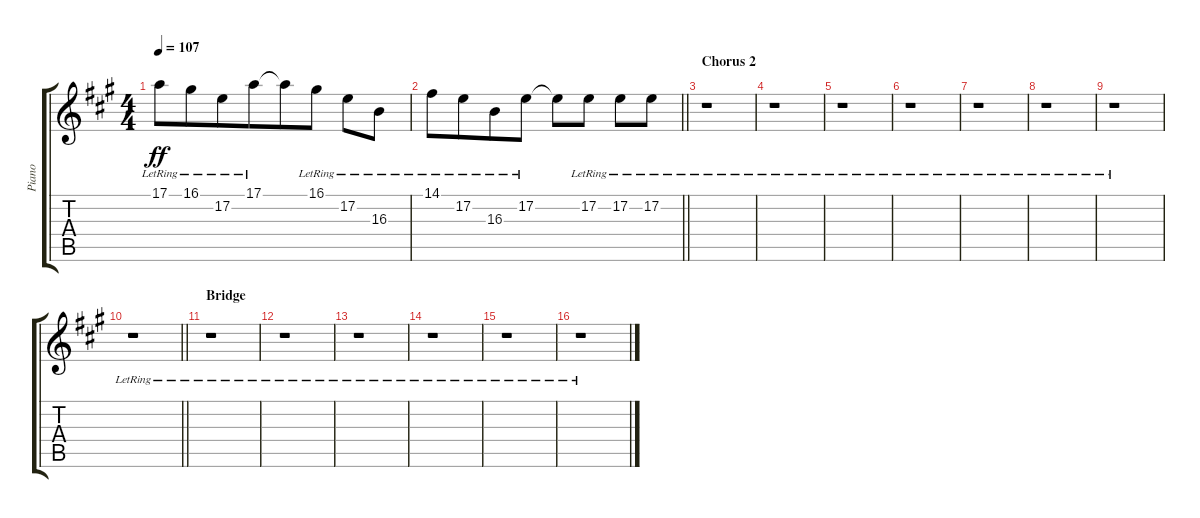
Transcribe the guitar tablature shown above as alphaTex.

\track ("Piano" "Piano") {instrument electricgrandpiano}
\staff {score tabs}
\tuning (E4 B3 G3 D3 A2 E2) {hide}
\ts (4 4)
\tempo 107
\clef g2
\ks a
17.1{lr}.8{dy ff} 16.1{lr}.8{beam merge} 17.2{lr}.8 17.1{lr}.8{beam merge} 17.1{t}.8 16.1{lr}.8 17.2{lr}.8 16.3{lr}.8 |
\barLineRight lightlight
14.1{lr}.8{beam merge} 17.2{lr}.8{beam merge} 16.3{lr}.8 17.2{lr}.8 17.2{t}.8 17.2{lr}.8 17.2{lr}.8 17.2{lr}.8 |
\section ("" "Chorus 2")
r.1 |
r.1 |
r.1 |
r.1 |
r.1 |
r.1 |
r.1 |
\barLineRight lightlight
r.1 |
\section ("" "Bridge")
r.1 |
r.1 |
r.1 |
r.1 |
r.1 |
r.1
